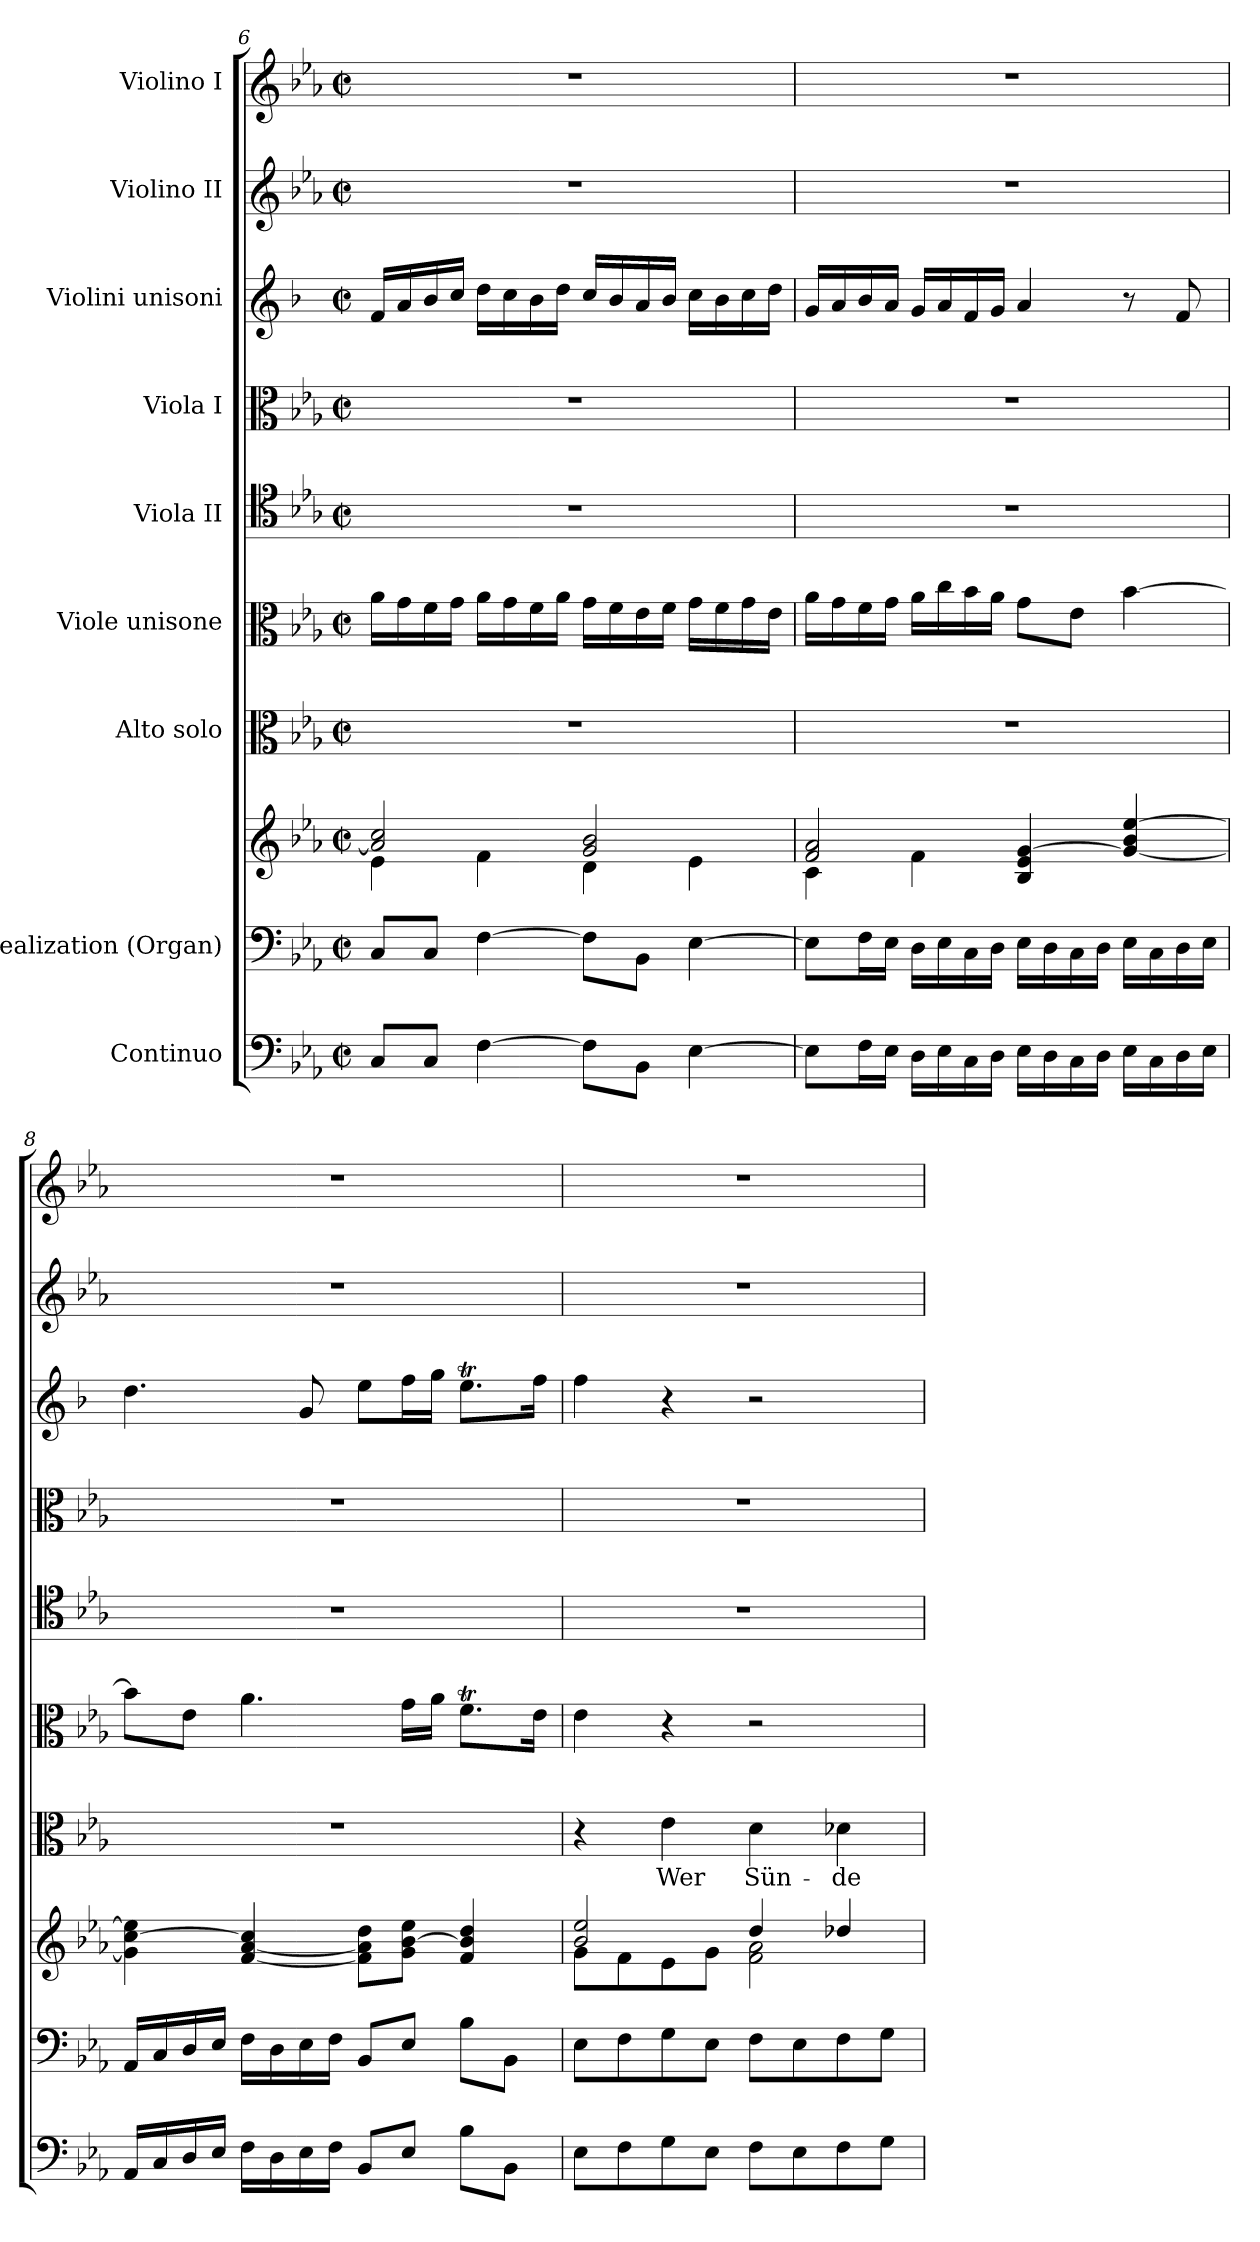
**kern	**kern	**kern	**kern	**text	**kern	**kern	**kern	**kern	**kern	**kern
*part9	*part8	*part8	*part7	*part7	*part6	*part5	*part4	*part3	*part2	*part1
*staff10	*staff9	*staff8	*staff7	*staff7	*staff6	*staff5	*staff4	*staff3	*staff2	*staff1
*I"Continuo	*I"Realization (Organ)	*	*I"Alto solo	*	*I"Viole unisone	*I"Viola II	*I"Viola I	*I"Violini unisoni	*I"Violino II	*I"Violino I
*clefF4	*clefF4	*clefG2	*clefC3	*	*clefC3	*clefC4	*clefC3	*clefG2	*clefG2	*clefG2
*	*	*	*	*	*	*	*	*ITrd1c2	*	*
*k[b-e-a-]	*k[b-e-a-]	*k[b-e-a-]	*k[b-e-a-]	*	*k[b-e-a-]	*k[b-e-a-]	*k[b-e-a-]	*k[b-e-a-]	*k[b-e-a-]	*k[b-e-a-]
*M2/2	*M2/2	*M2/2	*M2/2	*	*M2/2	*M2/2	*M2/2	*M2/2	*M2/2	*M2/2
*met(c|)	*met(c|)	*met(c|)	*met(c|)	*	*met(c|)	*met(c|)	*met(c|)	*met(c|)	*met(c|)	*met(c|)
=6	=6	=6	=6	=6	=6	=6	=6	=6	=6	=6
*	*	*^	*	*	*	*	*	*	*	*
8C/L	8C/L	2a-/] 2cc/	4e-\	1r	.	16a-\LL	1r	1r	16e-/LL	1r	1r
.	.	.	.	.	.	16g\	.	.	16g/	.	.
8C/J	8C/J	.	.	.	.	16f\	.	.	16a-/	.	.
.	.	.	.	.	.	16g\JJ	.	.	16b-/JJ	.	.
[4F\	[4F\	.	4f\	.	.	16a-\LL	.	.	16cc\LL	.	.
.	.	.	.	.	.	16g\	.	.	16b-\	.	.
.	.	.	.	.	.	16f\	.	.	16a-\	.	.
.	.	.	.	.	.	16a-\JJ	.	.	16cc\JJ	.	.
8F\L]	8F\L]	2g/ 2b-/	4d\	.	.	16g\LL	.	.	16b-/LL	.	.
.	.	.	.	.	.	16f\	.	.	16a-/	.	.
8BB-\J	8BB-\J	.	.	.	.	16e-\	.	.	16g/	.	.
.	.	.	.	.	.	16f\JJ	.	.	16a-/JJ	.	.
[4E-\	[4E-\	.	4e-\	.	.	16g\LL	.	.	16b-\LL	.	.
.	.	.	.	.	.	16f\	.	.	16a-\	.	.
.	.	.	.	.	.	16g\	.	.	16b-\	.	.
.	.	.	.	.	.	16e-\JJ	.	.	16cc\JJ	.	.
=7	=7	=7	=7	=7	=7	=7	=7	=7	=7	=7	=7
8E-\L]	8E-\L]	2f/ 2a-/	4c\	1r	.	16a-\LL	1r	1r	16f/LL	1r	1r
.	.	.	.	.	.	16g\	.	.	16g/	.	.
16F\L	16F\L	.	.	.	.	16f\	.	.	16a-/	.	.
16E-\JJ	16E-\JJ	.	.	.	.	16g\JJ	.	.	16g/JJ	.	.
16D\LL	16D\LL	.	4f\	.	.	16a-\LL	.	.	16f/LL	.	.
16E-\	16E-\	.	.	.	.	16cc\	.	.	16g/	.	.
16C\	16C\	.	.	.	.	16b-\	.	.	16e-/	.	.
16D\JJ	16D\JJ	.	.	.	.	16a-\JJ	.	.	16f/JJ	.	.
16E-\LL	16E-\LL	4B-/ 4e-/ [4g/	2ryy	.	.	8g\L	.	.	4g/	.	.
16D\	16D\	.	.	.	.	.	.	.	.	.	.
16C\	16C\	.	.	.	.	8e-\J	.	.	.	.	.
16D\JJ	16D\JJ	.	.	.	.	.	.	.	.	.	.
16E-\LL	16E-\LL	4g/_ 4b-/ [4ee-/	.	.	.	[4b-\	.	.	8r	.	.
16C\	16C\	.	.	.	.	.	.	.	.	.	.
16D\	16D\	.	.	.	.	.	.	.	8e-/	.	.
16E-\JJ	16E-\JJ	.	.	.	.	.	.	.	.	.	.
*	*	*v	*v	*	*	*	*	*	*	*	*
=8	=8	=8	=8	=8	=8	=8	=8	=8	=8	=8
16AA-/LL	16AA-/LL	4g\] [4cc\ 4ee-\]	1r	.	8b-\L]	1r	1r	4.cc\	1r	1r
16C/	16C/	.	.	.	.	.	.	.	.	.
16D/	16D/	.	.	.	8e-\J	.	.	.	.	.
16E-/JJ	16E-/JJ	.	.	.	.	.	.	.	.	.
16F\LL	16F\LL	[4f/ [4a-/ 4cc/]	.	.	4.a-\	.	.	.	.	.
16D\	16D\	.	.	.	.	.	.	.	.	.
16E-\	16E-\	.	.	.	.	.	.	8f/	.	.
16F\JJ	16F\JJ	.	.	.	.	.	.	.	.	.
8BB-/L	8BB-/L	8f\] 8a-\] 8dd\L	.	.	.	.	.	8dd\L	.	.
8E-/J	8E-/J	8g\ [8b-\ 8ee-\J	.	.	16g\LL	.	.	16ee-\L	.	.
.	.	.	.	.	16a-\JJ	.	.	16ff\JJ	.	.
8B-\L	8B-\L	4f/ 4b-/] 4dd/	.	.	8.fT\L	.	.	8.ddt\L	.	.
8BB-\J	8BB-\J	.	.	.	.	.	.	.	.	.
.	.	.	.	.	16e-\Jk	.	.	16ee-\Jk	.	.
!!LO:LB:g=z
=9	=9	=9	=9	=9	=9	=9	=9	=9	=9	=9
*	*	*^	*	*	*	*	*	*	*	*
8E-\L	8E-\L	2b-/ 2ee-/	8g\L	4r	.	4e-\	1r	1r	4ee-\	1r	1r
8F\	8F\	.	8f\	.	.	.	.	.	.	.	.
!	!	!	!	!	!LO:LY:b	!	!	!	!	!	!
8G\	8G\	.	8e-\	4e-\	Wer	4r	.	.	4r	.	.
8E-\J	8E-\J	.	8g\J	.	.	.	.	.	.	.	.
!	!	!	!	!	!LO:LY:b	!	!	!	!	!	!
8F\L	8F\L	4dd/	2f\ 2a-\	4d\	Sün-	2r	.	.	2r	.	.
8E-\	8E-\	.	.	.	.	.	.	.	.	.	.
!	!	!	!	!	!LO:LY:b	!	!	!	!	!	!
8F\	8F\	4dd-X/	.	4d-X\	-de	.	.	.	.	.	.
8G\J	8G\J	.	.	.	.	.	.	.	.	.	.
*	*	*v	*v	*	*	*	*	*	*	*	*
=	=	=	=	=	=	=	=	=	=	=
*-	*-	*-	*-	*-	*-	*-	*-	*-	*-	*-
